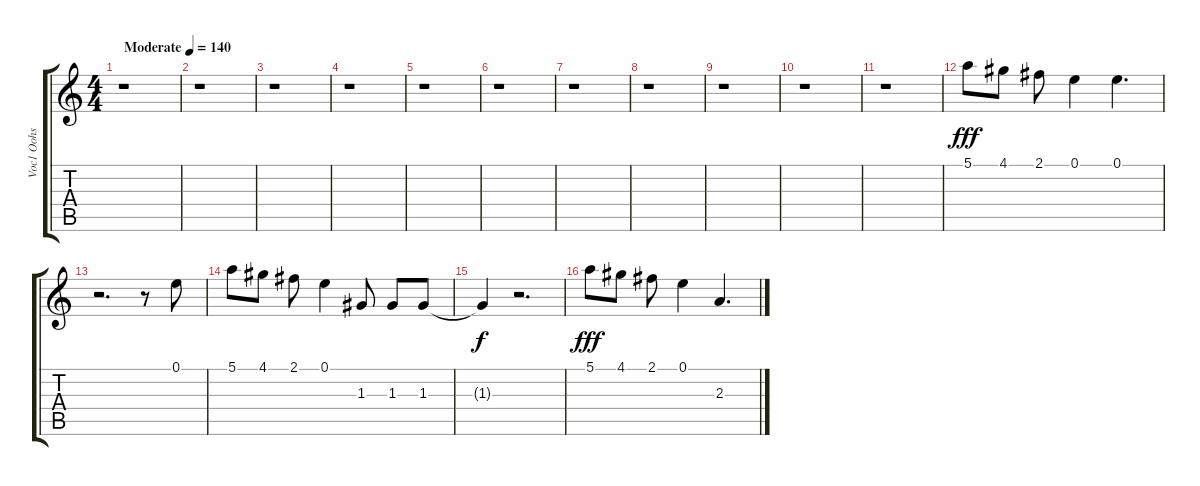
\track ("Voc1 Oohs" "Voc1 Oohs") {instrument acousticguitarnylon}
\staff {score tabs}
\tuning (E4 B3 G3 D3 A2 E2) {hide}
\ts (4 4)
\tempo (140 "Moderate")
\clef g2
\ks c
r.1{dy fff instrument acousticguitarnylon} |
r.1 |
r.1 |
r.1 |
r.1 |
r.1 |
r.1 |
r.1 |
r.1 |
r.1 |
r.1 |
5.1.8 4.1.8 2.1.8 0.1.4 0.1.4{d} |
r.2{d} r.8 0.1.8 |
5.1.8 4.1.8 2.1.8 0.1.4 1.3.8 1.3.8 1.3.8 |
1.3{t}.4{dy f} r.2{d} |
5.1.8{dy fff} 4.1.8 2.1.8 0.1.4 2.3.4{d}
